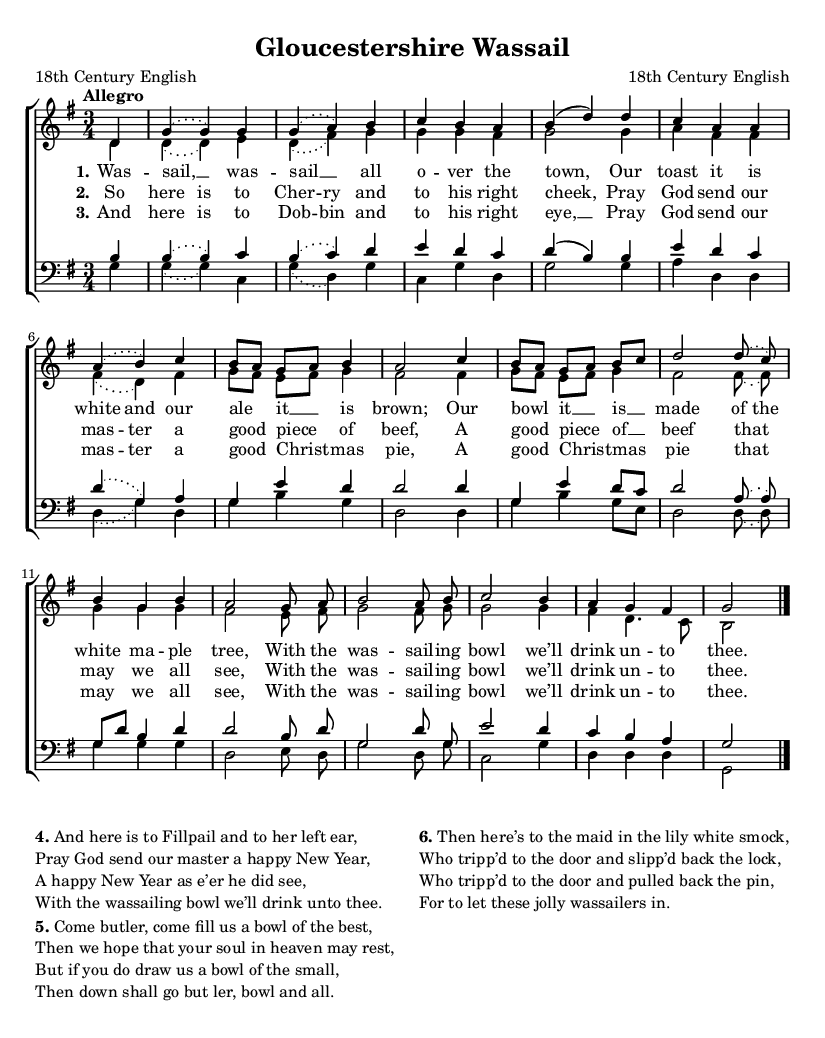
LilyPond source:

\version "2.14.2"
\include "header.ly"
\header {
  title = "Gloucestershire Wassail"
  poet = "18th Century English"
  composer = "18th Century English"
  %arranger = \markup\oldStyleNum"Arranged by BHB"
  see_also = "Wassail, Wassail"
}

global = {
  \preamble
  \key g \major
  \time 3/4
  \autoBeamOff
}

sopMusic = \relative c' {
  \tempo"Allegro"
  \partial 4 d4 |
  \slurDotted g4( g) g |
  g( a) b |
  c b a |
  \slurSolid b( d) d4 |

  c4 a a |
  \slurDotted a( b) c |
  \slurSolid b8[ a] g[ a] b4 |
  a2 c4 |

  b8[ a] g[ a] b[ c] |
  d2 \slurDotted d8\noBeam( c) |
  b4 g b |
  a2 g8\noBeam a |

  b2 a8\noBeam b |
  c2 b4 |
  a g fis |
  g2 \bar "|."
}
sopWords = \lyricmode {

}

altoMusic = \relative c' {
  d4 |
  \slurDotted d( d) e|
  d( fis) g|
  g g fis |
  g2 g4 |

  a4 fis fis |
  fis( d) fis |
  \slurSolid g8[ fis] e[ fis] g4 |
  fis2 fis4 |

  g8[ fis] e[ fis] g4 |
  fis2 \slurDotted fis8\noBeam( fis) |
  g4 g g |
  fis2 e8\noBeam fis |

  g2 fis8\noBeam g |
  g2 g4 |
  fis d4. c8 |
  b2
}
altoWords = \lyricmode {
  \set stanza = #"1."
  \set ignoreMelismata = ##t
  Was -- sail, __ _ was -- sail __ _ all o -- ver the town, _
  Our toast it is white and our ale _ it __ _ is brown;
  Our bowl _ it __ _ is __ _ made of the white ma -- ple tree,
  With the was -- sail -- ing bowl we’ll drink un -- to thee.
  \unset ignoreMelismata


  \set stanza = #"  4."
}
altoWordsII = {
  \set stanza = "2."
  \lyricmode {
    \set ignoreMelismata = ##t
    So here is to Cher -- ry and to his right cheek, _
    Pray God send our mas -- ter a good _ piece _ of beef,
    A good _ piece _ of __ _ beef that _ may we all see,
    With the was -- sail -- ing bowl we’ll drink un -- to thee.
  }
}
altoWordsIII = \lyricmode {
  \set stanza = #"3."
  \set ignoreMelismata = ##t
  And here is to Dob -- bin and to his right eye, __ _
  Pray God send our mas -- ter a good _ Christ -- _ mas pie,
  A good _ Christ -- _ mas _ pie that _ may we all see,
  With the was -- sail -- ing bowl we’ll drink un -- to thee.


  \set stanza = #"  6."
  \set ignoreMelismata = ##t
}

verses = \markup { \fill-line {
  \column {
  \line {\bold "4." And here is to Fillpail and to her left ear,}
  \line { Pray God send our master a happy New Year, }
  \line { A happy New Year as e’er he did see, }
  \line { With the wassailing bowl we’ll drink unto thee. }
  \vspace #0.1
  \line { \bold "5." Come butler, come fill us a bowl of the best, }
  \line { Then we hope that your soul in heaven may rest, }
  \line { But if you do draw us a bowl of the small, }
  \line { Then down shall go but ler, bowl and all. }
  }
  \column {
  \line { \bold "6." Then here’s to the maid in the lily white smock, }
  \line { Who tripp’d to the door and slipp’d back the lock, }
  \line { Who tripp’d to the door and pulled back the pin, }
  \line { For to let these jolly wassailers in. }
  }}
}
altoWordsIV = \lyricmode {
}
altoWordsV = \lyricmode {
}
altoWordsVI = \lyricmode {
}
tenorMusic = \relative c' {
  b4 |
  \slurDotted b( b) c |
  b( c) d |
  e d c |
  \slurSolid d( b) b4 |

  \slurDotted
  e4 d c |
  d( g,) a |
  g e' d |
  d2 d4 |

  g, e' d8[ c] |
  d2 a8\noBeam( a) |
  g8[ d'] b4 d |
  d2 b8\noBeam d |

  g,2 d'8\noBeam g, |
  e'2 d4 |
  c b a |
  g2
}
tenorWords = \lyricmode {

}

bassMusic = \relative c {
  g'4 |
  \slurDotted g4( g) c, |
  g'( d) g |
  c, g' d |
  g2 g4 |

  a4 d, d |
  d( g) d |
  g b g |
  d2 d4 |

  g4 b g8[ e] |
  d2 \slurDotted d8\noBeam( d) |
  g4 g g |
  d2 e8\noBeam d |

  g2 d8 g |
  c,2 g'4 |
  d d d |
  g,2
}
bassWords = \lyricmode {

}

\score {
  <<
   \new ChoirStaff <<
    \new Staff = women <<
      \new Voice = "sopranos" { \voiceOne << \global \sopMusic>> }
      \new Voice = "altos" { \voiceTwo << \global \altoMusic >> }
    >>
    \new Lyrics \with { alignAboveContext = #"women" } \lyricsto "sopranos" \sopWords
    \new Lyrics = "altosVI"  \with { alignBelowContext = #"women" } \lyricsto "sopranos" \altoWordsVI
    \new Lyrics = "altosV"  \with { alignBelowContext = #"women" } \lyricsto "sopranos" \altoWordsV
    \new Lyrics = "altosIV"  \with { alignBelowContext = #"women" } \lyricsto "sopranos" \altoWordsIV
    \new Lyrics = "altosIII"  \with { alignBelowContext = #"women" } \lyricsto "sopranos" \altoWordsIII
    \new Lyrics = "altosII"  \with { alignBelowContext = #"women" } \lyricsto "sopranos" \altoWordsII
    \new Lyrics = "altos"  \with { alignBelowContext = #"women"  } \lyricsto "sopranos" \altoWords
   \new Staff = men <<
      \clef bass
      \new Voice = "tenors" { \voiceOne << \global \tenorMusic >> }
      \new Voice = "basses" { \voiceTwo << \global \bassMusic >> }
    >>
    \new Lyrics \with { alignAboveContext = #"men" } \lyricsto "tenors" \tenorWords
    \new Lyrics \with { alignBelowContext = #"men" } \lyricsto "basses" \bassWords
  >>
%    \new PianoStaff << \new Staff { \new Voice { \pianoRH } } \new Staff { \clef "bass" \pianoLH } >>
  >>
}
\verses
